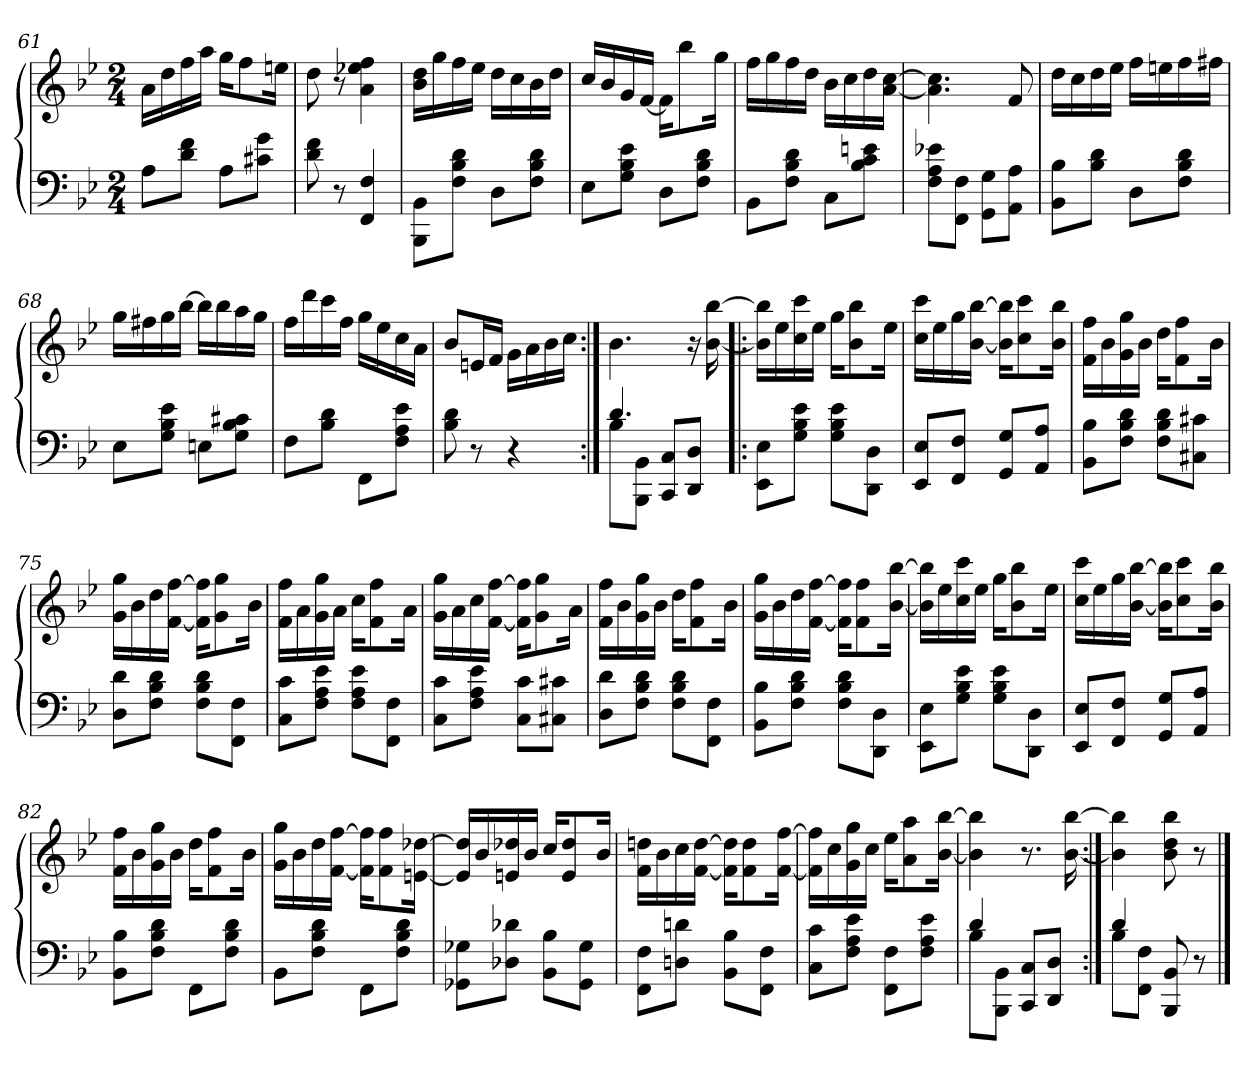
**kern	**kern
*part1	*part1
*staff2	*staff1
*clefF4	*clefG2
*k[b-e-]	*k[b-e-]
*B-:	*B-:
*M2/4	*M2/4
=61	=61
8A\L	16a\LL
.	16dd\
8d\ 8f\J	16ff\
.	16aa\JJ
8A\L	16gg\KL
.	8ff\
8c#X\ 8g\J	.
.	16een\Jk
=62	=62
8d\ 8f\	8dd\
8r	8r
4FF/ 4F/	4a\ 4ee-X\ 4ff\
!!LO:LB:g=z
=63	=63
8BBB-\ 8BB-\L	16b-\ 16dd\LL
.	16gg\
8F\ 8B-\ 8d\J	16ff\
.	16ee-\JJ
8D\L	16dd\LL
.	16cc\
8F\ 8B-\ 8d\J	16b-\
.	16dd\JJ
=64	=64
8E-\L	16cc/LL
.	16b-/
8G\ 8B-\ 8e-\J	16g/
.	[16f/JJ
8D\L	16f\KL]
.	8bb-\
8F\ 8B-\ 8d\J	.
.	16gg\Jk
=65	=65
8BB-\L	16ff\LL
.	16gg\
8F\ 8B-\ 8d\J	16ff\
.	16dd\JJ
8C\L	16b-\LL
.	16cc\
8B-\ 8c\ 8en\J	16dd\
.	[16a\ [16cc\JJ
=66	=66
8F\ 8A\ 8e-X\L	4.a]\ 4.cc]\
8FF\ 8F\J	.
8GG\ 8G\L	.
8AA\ 8A\J	8f/
!!LO:PB:g=z
=67	=67
8BB-\ 8B-\L	16dd\LL
.	16cc\
8B-\ 8d\J	16dd\
.	16ee-\JJ
8D\L	16ff\LL
.	16een\
8F\ 8B-\ 8d\J	16ff\
.	16ff#X\JJ
=68	=68
8E-\L	16gg\LL
.	16ff#X\
8G\ 8B-\ 8e-\J	16gg\
.	[16bb-\JJ
8En\L	16bb-\LL]
.	16bb-\
8G\ 8B-\ 8c#X\J	16aa\
.	16gg\JJ
=69	=69
8F\L	16ff\LL
.	16ddd\
8B-\ 8d\J	16ccc\
.	16ff\JJ
8FF\L	16gg\LL
.	16ee-\
8F\ 8A\ 8e-\J	16cc\
.	16a\JJ
=70	=70
8B-\ 8d\	8b-/L
8r	16en/L
.	16f/JJ
4r	16g\LL
.	16a\
.	16b-\
.	16cc\JJ
=71:|!	=71:|!
*^	*
4.d/	8B-\L	4.b-\
.	8BBB-\ 8BB-\J	.
.	8CC/ 8C/L	.
8ryy	8DD/ 8D/J	16r
.	.	[16b-\ [16bb-\
*v	*v	*
=72!|:	=72!|:
8EE-\ 8E-\L	16b-]\ 16bb-]\LL
.	16ee-\
8G\ 8B-\ 8e-\J	16cc\ 16ccc\
.	16ee-\JJ
8G\ 8B-\ 8e-\L	16gg\KL
.	8b-\ 8bb-\
8DD\ 8D\J	.
.	16ee-\Jk
=73	=73
8EE-/ 8E-/L	16cc\ 16ccc\LL
.	16ee-\
8FF/ 8F/J	16gg\
.	[16b-\ [16bb-\JJ
8GG/ 8G/L	16b-]\ 16bb-]\KL
.	8cc\ 8ccc\
8AA/ 8A/J	.
.	16b-\ 16bb-\Jk
=74	=74
8BB-\ 8B-\L	16f\ 16ff\LL
.	16b-\
8F\ 8B-\ 8d\J	16g\ 16gg\
.	16b-\JJ
8F\ 8B-\ 8d\L	16dd\KL
.	8f\ 8ff\
8C#X\ 8c#X\J	.
.	16b-\Jk
=75	=75
8D\ 8d\L	16g\ 16gg\LL
.	16b-\
8F\ 8B-\ 8d\J	16dd\
.	[16f\ [16ff\JJ
8F\ 8B-\ 8d\L	16f]\ 16ff]\KL
.	8g\ 8gg\
8FF\ 8F\J	.
.	16b-\Jk
!!LO:LB:g=z
=76	=76
8C\ 8c\L	16f\ 16ff\LL
.	16a\
8F\ 8A\ 8e-\J	16g\ 16gg\
.	16a\JJ
8F\ 8A\ 8e-\L	16cc\KL
.	8f\ 8ff\
8FF\ 8F\J	.
.	16a\Jk
=77	=77
8C\ 8c\L	16g\ 16gg\LL
.	16a\
8F\ 8A\ 8e-\J	16cc\
.	[16f\ [16ff\JJ
8C\ 8c\L	16f]\ 16ff]\KL
.	8g\ 8gg\
8C#X\ 8c#X\J	.
.	16a\Jk
=78	=78
8D\ 8d\L	16f\ 16ff\LL
.	16b-\
8F\ 8B-\ 8d\J	16g\ 16gg\
.	16b-\JJ
8F\ 8B-\ 8d\L	16dd\KL
.	8f\ 8ff\
8FF\ 8F\J	.
.	16b-\Jk
=79	=79
8BB-\ 8B-\L	16g\ 16gg\LL
.	16b-\
8F\ 8B-\ 8d\J	16dd\
.	[16f\ [16ff\JJ
8F\ 8B-\ 8d\L	16f]\ 16ff]\KL
.	8f\ 8ff\
8DD\ 8D\J	.
.	[16b-\ [16bb-\Jk
!!LO:LB:g=z
=80	=80
8EE-\ 8E-\L	16b-]\ 16bb-]\LL
.	16ee-\
8G\ 8B-\ 8e-\J	16cc\ 16ccc\
.	16ee-\JJ
8G\ 8B-\ 8e-\L	16gg\KL
.	8b-\ 8bb-\
8DD\ 8D\J	.
.	16ee-\Jk
=81	=81
8EE-/ 8E-/L	16cc\ 16ccc\LL
.	16ee-\
8FF/ 8F/J	16gg\
.	[16b-\ [16bb-\JJ
8GG/ 8G/L	16b-]\ 16bb-]\KL
.	8cc\ 8ccc\
8AA/ 8A/J	.
.	16b-\ 16bb-\Jk
=82	=82
8BB-\ 8B-\L	16f\ 16ff\LL
.	16b-\
8F\ 8B-\ 8d\J	16g\ 16gg\
.	16b-\JJ
8FF\L	16dd\KL
.	8f\ 8ff\
8F\ 8B-\ 8d\J	.
.	16b-\Jk
=83	=83
8BB-\L	16g\ 16gg\LL
.	16b-\
8F\ 8B-\ 8d\J	16dd\
.	[16f\ [16ff\JJ
8FF\L	16f]\ 16ff]\KL
.	8f\ 8ff\
8F\ 8B-\ 8d\J	.
.	[16en\ [16dd-X\Jk
!!LO:LB:g=z
=84	=84
8GG-X\ 8G-X\L	16e]/ 16dd-]/LL
.	16b-/
8D-X\ 8d-X\J	16en/ 16dd-X/
.	16b-/JJ
8BB-\ 8B-\L	16cc/KL
.	8e/ 8dd-/
8GG-\ 8G-\J	.
.	16b-/Jk
=85	=85
8FF\ 8F\L	16f\ 16ddn\LL
.	16b-\
8Dn\ 8dn\J	16cc\
.	[16f\ [16dd\JJ
8BB-\ 8B-\L	16f]\ 16dd]\KL
.	8f\ 8dd\
8FF\ 8F\J	.
.	[16f\ [16ff\Jk
=86	=86
8C\ 8c\L	16f]\ 16ff]\LL
.	16cc\
8F\ 8A\ 8e-\J	16g\ 16gg\
.	16cc\JJ
8FF\ 8F\L	16ee-\KL
.	8a\ 8aa\
8F\ 8A\ 8e-\J	.
.	[16b-\ [16bb-\Jk
=87	=87
*^	*
4d/	8B-\L	4b-]\ 4bb-]\
.	8BBB-\ 8BB-\J	.
8CC/ 8C/L	4ryy	8.r
8DD/ 8D/J	.	.
.	.	[16b-\ [16bb-\
=88:|!	=88:|!	=88:|!
8B-\L	4d/	4b-]\ 4bb-]\
8FF\ 8F\J	.	.
4ryy	8BBB-/ 8BB-/	8b-\ 8dd\ 8bb-\
.	8r	8r
*v	*v	*
==	==
*-	*-
